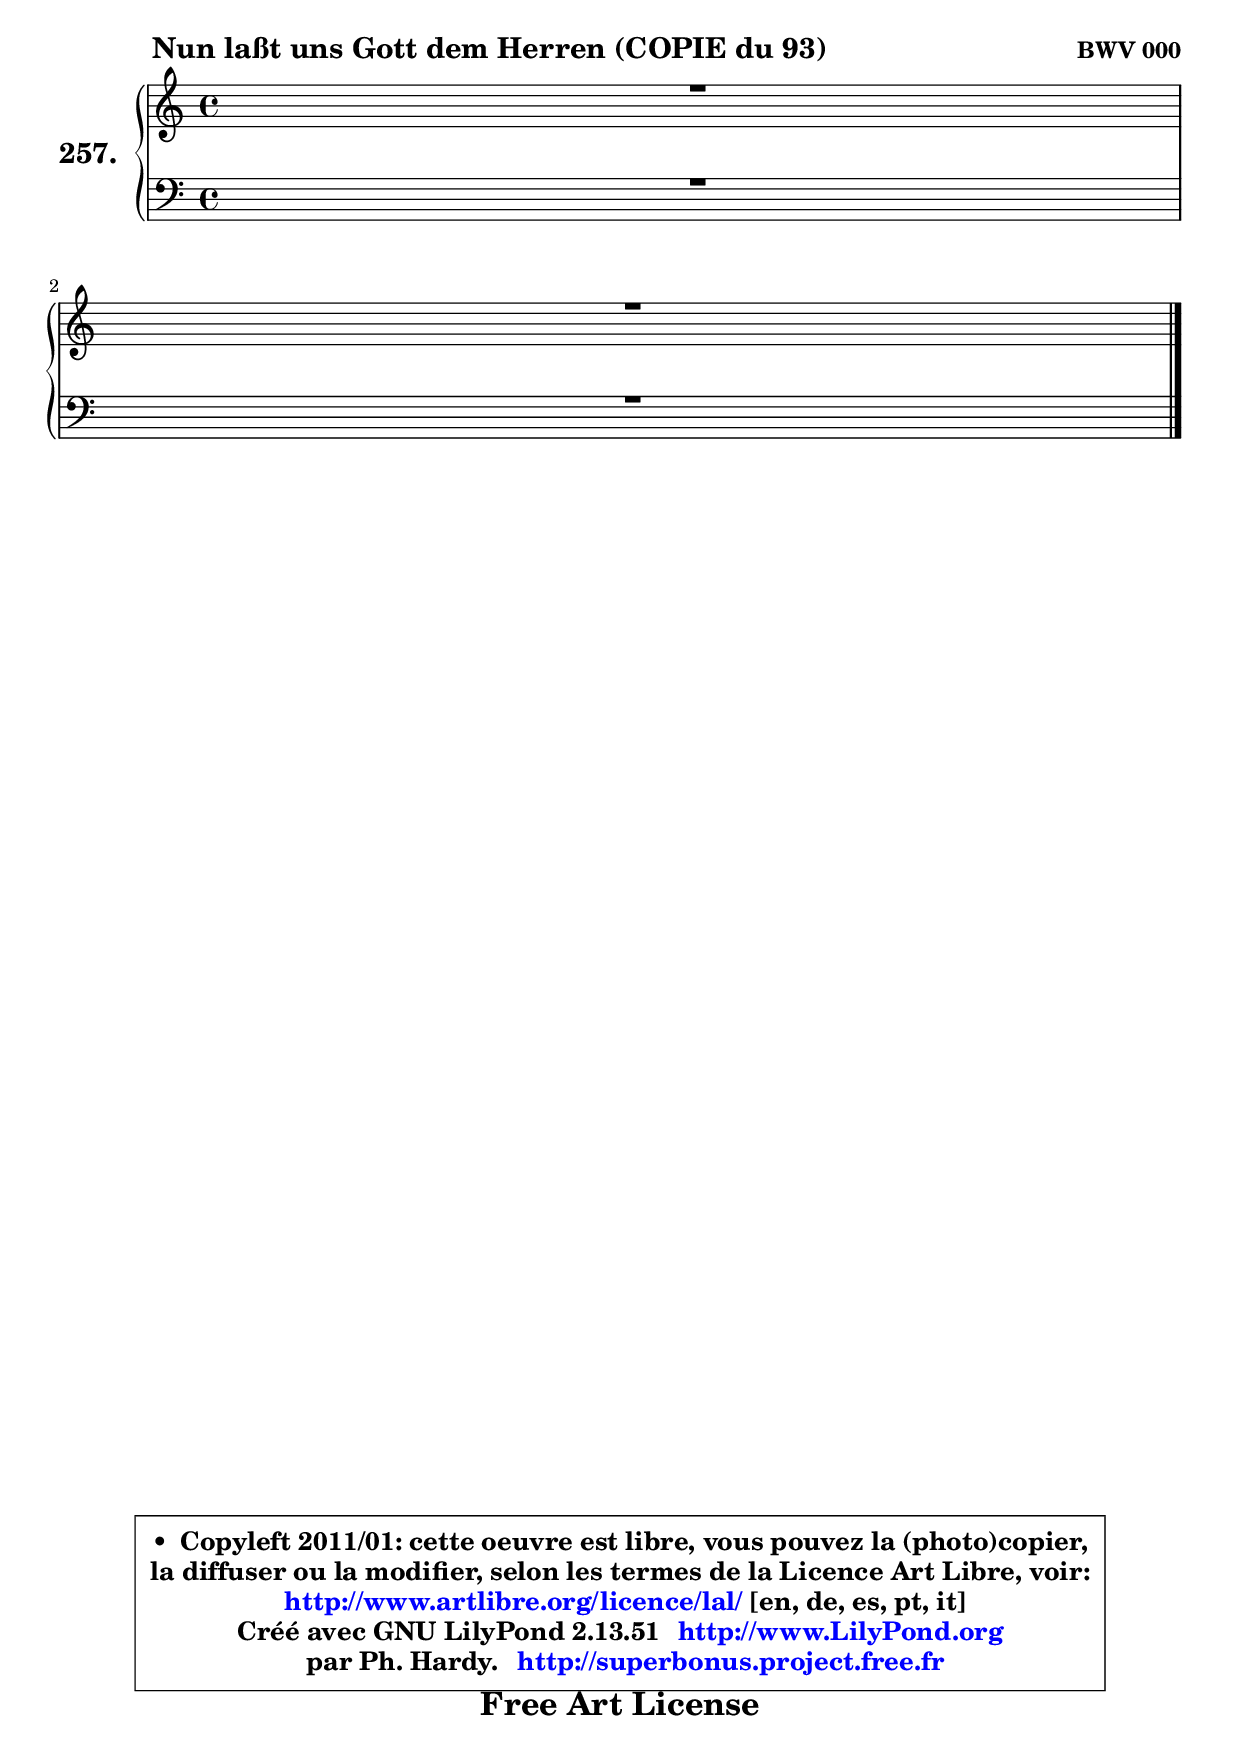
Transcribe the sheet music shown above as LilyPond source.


\version "2.13.51"

    \paper {
%	system-system-spacing #'padding = #0.1
%	score-system-spacing #'padding = #0.1
%	ragged-bottom = ##f
%	ragged-last-bottom = ##f
	}

    \header {
      opus = \markup { \bold "BWV 000" }
      piece = \markup { \hspace #9 \fontsize #2 \bold "Nun laßt uns Gott dem Herren (COPIE du 93)" }
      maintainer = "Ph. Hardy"
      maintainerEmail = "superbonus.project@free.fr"
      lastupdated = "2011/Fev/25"
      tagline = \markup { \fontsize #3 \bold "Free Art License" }
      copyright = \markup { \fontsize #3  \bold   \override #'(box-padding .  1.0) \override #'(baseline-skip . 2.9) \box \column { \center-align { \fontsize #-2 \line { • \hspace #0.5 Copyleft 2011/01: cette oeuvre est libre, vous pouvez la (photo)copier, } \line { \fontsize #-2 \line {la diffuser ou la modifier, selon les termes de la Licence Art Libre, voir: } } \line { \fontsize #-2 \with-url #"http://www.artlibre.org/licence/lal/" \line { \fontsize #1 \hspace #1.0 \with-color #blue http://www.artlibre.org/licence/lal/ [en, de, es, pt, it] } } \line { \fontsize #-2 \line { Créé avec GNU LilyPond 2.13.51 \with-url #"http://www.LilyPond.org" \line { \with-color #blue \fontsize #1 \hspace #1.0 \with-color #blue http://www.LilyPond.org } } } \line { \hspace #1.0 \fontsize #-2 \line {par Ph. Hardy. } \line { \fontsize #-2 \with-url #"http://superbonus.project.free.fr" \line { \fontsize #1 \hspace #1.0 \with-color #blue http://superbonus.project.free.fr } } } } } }

	  }

  guidemidi = {
	\tempo 4 = 78

	}

  upper = {
	\time 4/4
	\key c \major
	\clef treble
	\voiceOne
	<< { 
	% SOPRANO
	\set Voice.midiInstrument = "acoustic grand"
	\relative c' {
	R1 |
\break
	R1 |
        \bar "|."
	} % fin de relative
	}

	\context Voice="1" { \voiceTwo 
	% ALTO
	\set Voice.midiInstrument = "acoustic grand"
	\relative c' {
	
        \bar "|."
	} % fin de relative
	\oneVoice
	} >>
	}

    lower = {
	\time 4/4
	\key c \major
	\clef bass
	\voiceOne
	<< { 
	% TENOR
	\set Voice.midiInstrument = "acoustic grand"
	\relative c' {
	R1 |
\break
	R1 |
        \bar "|."
	} % fin de relative
	}
	\context Voice="1" { \voiceTwo 
	% BASS
	\set Voice.midiInstrument = "acoustic grand"
	\relative c {
        
        \bar "|."
	} % fin de relative
	\oneVoice
	} >>
	}


    \score { 

	\new PianoStaff <<
	\set PianoStaff.instrumentName = \markup { \bold \huge "257." }
	\new Staff = "upper" \upper
	\new Staff = "lower" \lower
	>>

    \layout {
%	ragged-last = ##f
	   }

         } % fin de score

  \score {
    \unfoldRepeats { << \guidemidi \upper \lower >> }
    \midi {
    \context {
     \Staff
      \remove "Staff_performer"
               }

     \context {
      \Voice
       \consists "Staff_performer"
                }

     \context { 
      \Score
      tempoWholesPerMinute = #(ly:make-moment 78 4)
		}
	    }
	}

